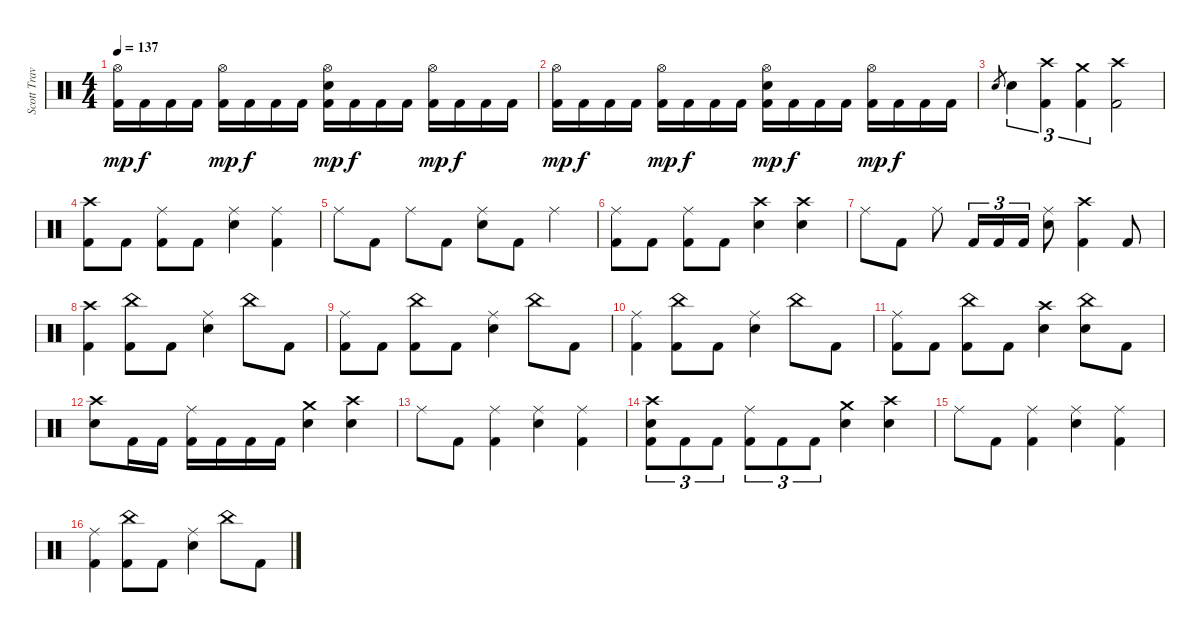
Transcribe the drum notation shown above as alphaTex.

\track ("Scott Travis" "Scott Trav") {instrument percussion}
\staff {score}
\articulation defaults
\ts (4 4)
\tempo 137
\clef neutral
\ks c
("Hi-Hat (open)" "Kick (hit) 2").16{dy mp} "Kick (hit) 2".16{dy f} "Kick (hit) 2".16 "Kick (hit) 2".16 ("Hi-Hat (open)" "Kick (hit) 2").16{dy mp} "Kick (hit) 2".16{dy f} "Kick (hit) 2".16 "Kick (hit) 2".16 ("Hi-Hat (open)" "Snare (hit) 2" "Kick (hit) 2").16{dy mp} "Kick (hit) 2".16{dy f} "Kick (hit) 2".16 "Kick (hit) 2".16 ("Hi-Hat (open)" "Kick (hit) 2").16{dy mp} "Kick (hit) 2".16{dy f} "Kick (hit) 2".16 "Kick (hit) 2".16 |
("Hi-Hat (open)" "Kick (hit) 2").16{dy mp} "Kick (hit) 2".16{dy f} "Kick (hit) 2".16 "Kick (hit) 2".16 ("Hi-Hat (open)" "Kick (hit) 2").16{dy mp} "Kick (hit) 2".16{dy f} "Kick (hit) 2".16 "Kick (hit) 2".16 ("Hi-Hat (open)" "Snare (hit) 2" "Kick (hit) 2").16{dy mp} "Kick (hit) 2".16{dy f} "Kick (hit) 2".16 "Kick (hit) 2".16 ("Hi-Hat (open)" "Kick (hit) 2").16{dy mp} "Kick (hit) 2".16{dy f} "Kick (hit) 2".16 "Kick (hit) 2".16 |
"Snare (hit) 2".8{gr} "Snare (hit) 2".4{tu (3 2)} ("Crash high (hit)" "Kick (hit) 2").4{tu (3 2)} ("Crash medium (hit)" "Kick (hit) 2").4{tu (3 2)} ("Crash high (hit)" "Kick (hit) 2").2 |
("Crash high (hit)" "Kick (hit) 2").8 "Kick (hit) 2".8 ("Ride (middle)" "Kick (hit) 2").8 "Kick (hit) 2".8 ("Ride (middle)" "Snare (hit) 2").4 ("Ride (middle)" "Kick (hit) 2").4 |
"Ride (middle)".8 "Kick (hit) 2".8 "Ride (middle)".8 "Kick (hit) 2".8 ("Ride (middle)" "Snare (hit) 2").8 "Kick (hit) 2".8 "Ride (middle)".4 |
("Ride (middle)" "Kick (hit) 2").8 "Kick (hit) 2".8 ("Ride (middle)" "Kick (hit) 2").8 "Kick (hit) 2".8 ("Crash high (hit)" "Snare (hit) 2").4 ("Crash high (hit)" "Snare (hit) 2").4 |
"Ride (middle)".8 "Kick (hit) 2".8 "Ride (middle)".8 "Kick (hit) 2".16{tu (3 2)} "Kick (hit) 2".16{tu (3 2)} "Kick (hit) 2".16{tu (3 2)} ("Ride (middle)" "Snare (hit) 2").8 ("Crash high (hit)" "Kick (hit) 2").4 "Kick (hit) 2".8 |
("Crash high (hit)" "Kick (hit) 2").4 ("China (hit)" "Kick (hit) 2").8 "Kick (hit) 2".8 ("Ride (middle)" "Snare (hit) 2").4 "China (hit)".8 "Kick (hit) 2".8 |
("Ride (middle)" "Kick (hit) 2").8 "Kick (hit) 2".8 ("China (hit)" "Kick (hit) 2").8 "Kick (hit) 2".8 ("Ride (middle)" "Snare (hit) 2").4 "China (hit)".8 "Kick (hit) 2".8 |
("Ride (middle)" "Kick (hit) 2").4 ("China (hit)" "Kick (hit) 2").8 "Kick (hit) 2".8 ("Ride (middle)" "Snare (hit) 2").4 "China (hit)".8 "Kick (hit) 2".8 |
("Ride (middle)" "Kick (hit) 2").8 "Kick (hit) 2".8 ("China (hit)" "Kick (hit) 2").8 "Kick (hit) 2".8 ("Crash high (hit)" "Snare (hit) 2").4 ("China (hit)" "Snare (hit) 2").8 "Kick (hit) 2".8 |
("Crash high (hit)" "Snare (hit) 2").8 "Kick (hit) 2".16 "Kick (hit) 2".16 ("Ride (middle)" "Kick (hit) 2").16 "Kick (hit) 2".16 "Kick (hit) 2".16 "Kick (hit) 2".16 ("Crash medium (hit)" "Snare (hit) 2").4 ("Crash high (hit)" "Snare (hit) 2").4 |
"Ride (middle)".8 "Kick (hit) 2".8 ("Ride (middle)" "Kick (hit) 2").4 ("Ride (middle)" "Snare (hit) 2").4 ("Ride (middle)" "Kick (hit) 2").4 |
("Crash high (hit)" "Snare (hit) 2" "Kick (hit) 2").8{tu (3 2)} "Kick (hit) 2".8{tu (3 2)} "Kick (hit) 2".8{tu (3 2)} ("Ride (middle)" "Kick (hit) 2").8{tu (3 2)} "Kick (hit) 2".8{tu (3 2)} "Kick (hit) 2".8{tu (3 2)} ("Crash medium (hit)" "Snare (hit) 2").4 ("Crash high (hit)" "Snare (hit) 2").4 |
"Ride (middle)".8 "Kick (hit) 2".8 ("Ride (middle)" "Kick (hit) 2").4 ("Ride (middle)" "Snare (hit) 2").4 ("Ride (middle)" "Kick (hit) 2").4 |
("Ride (middle)" "Kick (hit) 2").4 ("China (hit)" "Kick (hit) 2").8 "Kick (hit) 2".8 ("Ride (middle)" "Snare (hit) 2").4 "China (hit)".8 "Kick (hit) 2".8
